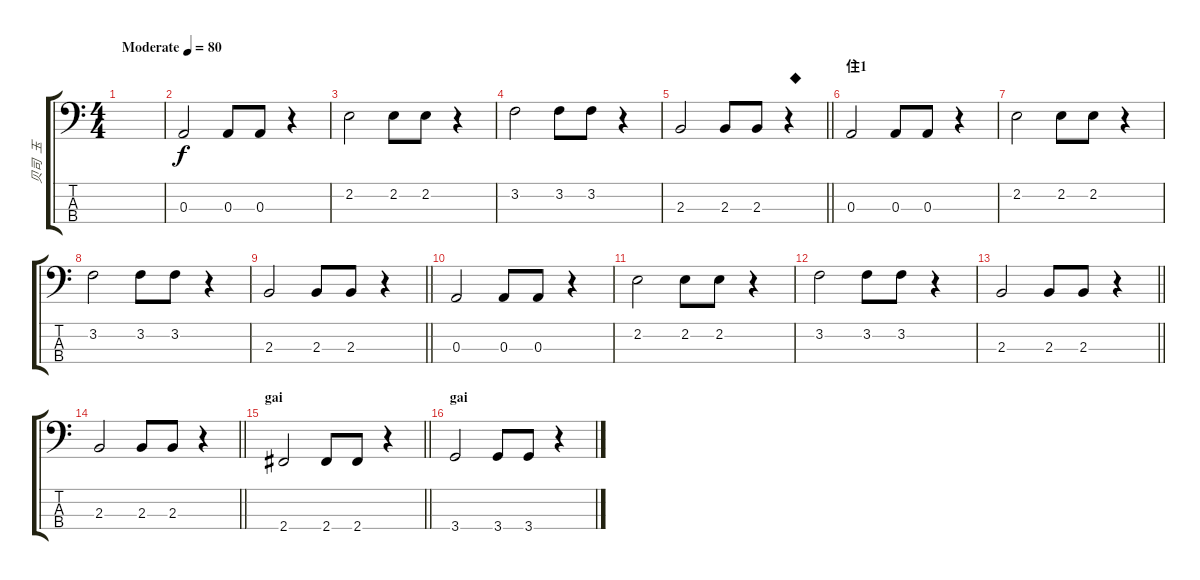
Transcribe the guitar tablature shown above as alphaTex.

\track ("贝司  玉" "贝司  玉") {instrument electricbassfinger}
\staff {score tabs}
\tuning (G2 D2 A1 E1) {hide}
\ts (4 4)
\tempo (80 "Moderate")
\clef f4
\ks c
|
0.3.2 0.3.8 0.3.8 r.4 |
2.2.2 2.2.8 2.2.8 r.4 |
3.2.2 3.2.8 3.2.8 r.4 |
\barLineRight lightlight
2.3.2 2.3.8 2.3.8 r.4{txt "◆"} |
\section ("" "住1")
0.3.2 0.3.8 0.3.8 r.4 |
2.2.2 2.2.8 2.2.8 r.4 |
3.2.2 3.2.8 3.2.8 r.4 |
\barLineRight lightlight
2.3.2 2.3.8 2.3.8 r.4 |
0.3.2 0.3.8 0.3.8 r.4 |
2.2.2 2.2.8 2.2.8 r.4 |
3.2.2 3.2.8 3.2.8 r.4 |
\barLineRight lightlight
2.3.2 2.3.8 2.3.8 r.4 |
\barLineRight lightlight
2.3.2 2.3.8 2.3.8 r.4 |
\section ("" "gai ")
\barLineRight lightlight
2.4.2 2.4.8 2.4.8 r.4 |
\section ("" "gai")
3.4.2 3.4.8 3.4.8 r.4
